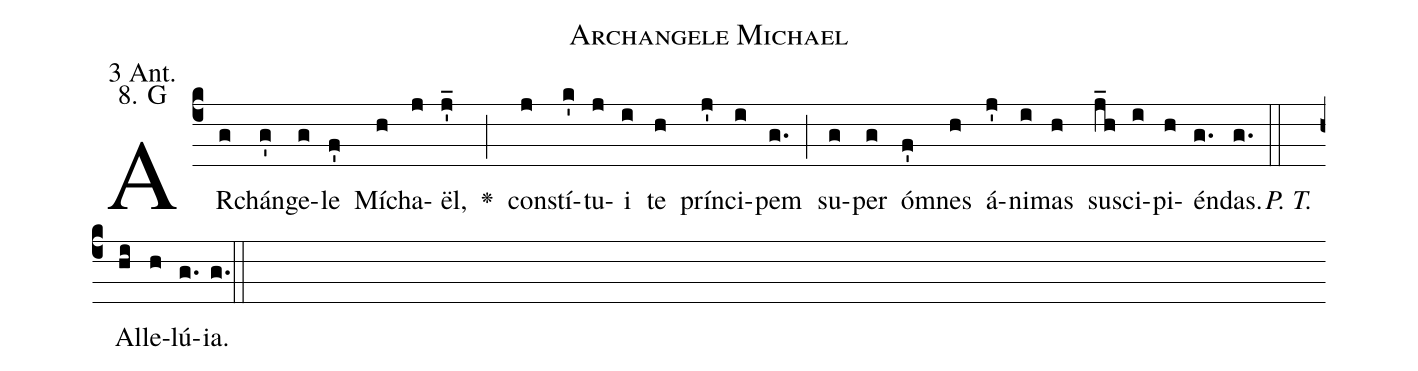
name: Archangele Michael;
office-part: 3 Antiphon;
mode: 8G;
annotation: 3 Ant.;
annotation: 8. G;
def-m1:}{\greseteolcustos{manual}{;
def-m2:\ifx\breakbeforeEuouae\undefined\else;
def-m3:\fi}\ifx\noeuouae\undefined\def\noeuouae{F}\fi\if\noeuouae F{;
def-m4:}\fi;
%%
% The syntax in this part is called gabc. Please refer to http://home.gna.org/gregorio/gabc/#basis

(c4)AR(g)chán(g')ge(g)le(f') Mí(h)cha(j)ël,(j'_) <v>\greheightstar</v>(;)
con(j)stí(k')tu(j)i(i) te(h) prín(j')ci(i)pem(g.) (;)
su(g)per(g) óm(f')nes(h) á(j')ni(i)mas(h) sus(j_h)ci(i)pi(h)én(g.)das.(g.) (::)

<i>P. T.</i>() Al(hi)le(h)lú(g.[em1])ia.(g.) (::[em2]z[em3])

E(j) u(j) o(i) u(j) a(h) e.(g.) (::[em4])
